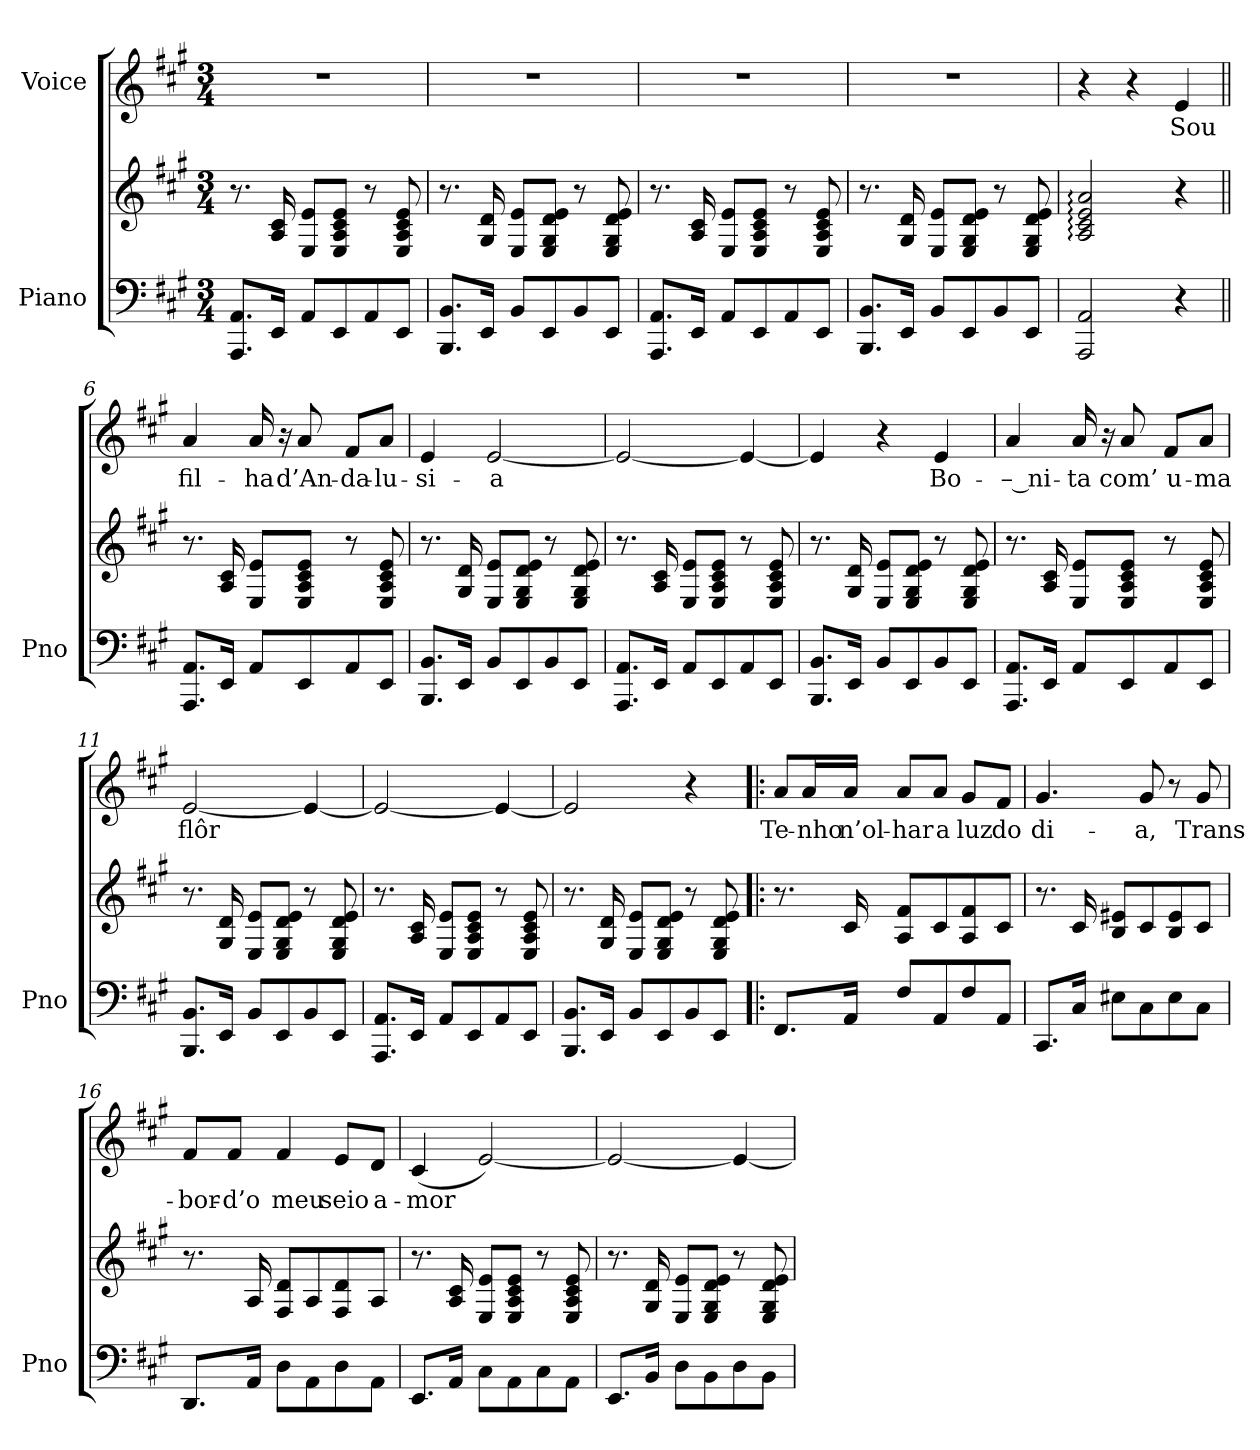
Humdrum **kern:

**kern	**kern	**kern	**text
*part2	*part2	*part1	*part1
*staff3	*staff2	*staff1	*staff1
*I"Piano	*	*I"Voice	*
*I'Pno	*	*	*
*clefF4	*clefG2	*clefG2	*
*k[f#c#g#]	*k[f#c#g#]	*k[f#c#g#]	*
*M3/4	*M3/4	*M3/4	*
=1	=1	=1	=1
8.AAA/ 8.AA/L	8.r	2.r	.
16EE/Jk	16A/ 16c#/	.	.
8AA/L	8E/ 8e/L	.	.
8EE/	8E/ 8A/ 8c#/ 8e/J	.	.
8AA/	8r	.	.
8EE/J	8E/ 8A/ 8c#/ 8e/	.	.
=2	=2	=2	=2
8.BBB/ 8.BB/L	8.r	2.r	.
16EE/Jk	16G#/ 16d/	.	.
8BB/L	8E/ 8e/L	.	.
8EE/	8E/ 8G#/ 8d/ 8e/J	.	.
8BB/	8r	.	.
8EE/J	8E/ 8G#/ 8d/ 8e/	.	.
=3	=3	=3	=3
8.AAA/ 8.AA/L	8.r	2.r	.
16EE/Jk	16A/ 16c#/	.	.
8AA/L	8E/ 8e/L	.	.
8EE/	8E/ 8A/ 8c#/ 8e/J	.	.
8AA/	8r	.	.
8EE/J	8E/ 8A/ 8c#/ 8e/	.	.
=4	=4	=4	=4
8.BBB/ 8.BB/L	8.r	2.r	.
16EE/Jk	16G#/ 16d/	.	.
8BB/L	8E/ 8e/L	.	.
8EE/	8E/ 8G#/ 8d/ 8e/J	.	.
8BB/	8r	.	.
8EE/J	8E/ 8G#/ 8d/ 8e/	.	.
!!LO:LB:g=z
=5	=5	=5	=5
2AAA/ 2AA/	2A/: 2c#/: 2e/: 2a/:	4r	.
.	.	4r	.
!	!	!	!LO:LY:b
4r	4r	4e/	Sou
=6||	=6||	=6||	=6||
!	!	!	!LO:LY:b
8.AAA/ 8.AA/L	8.r	4a/	fil-
16EE/Jk	16A/ 16c#/	.	.
!	!	!	!LO:LY:b
8AA/L	8E/ 8e/L	16a/	-ha
.	.	16r	.
!	!	!	!LO:LY:b
8EE/	8E/ 8A/ 8c#/ 8e/J	8a/	d’An-
!	!	!	!LO:LY:b
8AA/	8r	8f#/L	-da-
!	!	!	!LO:LY:b
8EE/J	8E/ 8A/ 8c#/ 8e/	8a/J	-lu-
=7	=7	=7	=7
!	!	!	!LO:LY:b
8.BBB/ 8.BB/L	8.r	4e/	-si-
16EE/Jk	16G#/ 16d/	.	.
!	!	!	!LO:LY:b
8BB/L	8E/ 8e/L	[2e/	-a
8EE/	8E/ 8G#/ 8d/ 8e/J	.	.
8BB/	8r	.	.
8EE/J	8E/ 8G#/ 8d/ 8e/	.	.
=8	=8	=8	=8
8.AAA/ 8.AA/L	8.r	2e/_	.
16EE/Jk	16A/ 16c#/	.	.
8AA/L	8E/ 8e/L	.	.
8EE/	8E/ 8A/ 8c#/ 8e/J	.	.
8AA/	8r	4e/_	.
8EE/J	8E/ 8A/ 8c#/ 8e/	.	.
=9	=9	=9	=9
8.BBB/ 8.BB/L	8.r	4e/]	.
16EE/Jk	16G#/ 16d/	.	.
8BB/L	8E/ 8e/L	4r	.
8EE/	8E/ 8G#/ 8d/ 8e/J	.	.
!	!	!	!LO:LY:b
8BB/	8r	4e/	Bo-
8EE/J	8E/ 8G#/ 8d/ 8e/	.	.
!!LO:LB:g=z
=10	=10	=10	=10
!	!	!	!LO:LY:b
8.AAA/ 8.AA/L	8.r	4a/	-– ni-
16EE/Jk	16A/ 16c#/	.	.
!	!	!	!LO:LY:b
8AA/L	8E/ 8e/L	16a/	-ta
.	.	16r	.
!	!	!	!LO:LY:b
8EE/	8E/ 8A/ 8c#/ 8e/J	8a/	com’
!	!	!	!LO:LY:b
8AA/	8r	8f#/L	u-
!	!	!	!LO:LY:b
8EE/J	8E/ 8A/ 8c#/ 8e/	8a/J	-ma
=11	=11	=11	=11
!	!	!	!LO:LY:b
8.BBB/ 8.BB/L	8.r	[2e/	flôr
16EE/Jk	16G#/ 16d/	.	.
8BB/L	8E/ 8e/L	.	.
8EE/	8E/ 8G#/ 8d/ 8e/J	.	.
8BB/	8r	4e/_	.
8EE/J	8E/ 8G#/ 8d/ 8e/	.	.
=12	=12	=12	=12
8.AAA/ 8.AA/L	8.r	2e/_	.
16EE/Jk	16A/ 16c#/	.	.
8AA/L	8E/ 8e/L	.	.
8EE/	8E/ 8A/ 8c#/ 8e/J	.	.
8AA/	8r	4e/_	.
8EE/J	8E/ 8A/ 8c#/ 8e/	.	.
=13	=13	=13	=13
8.BBB/ 8.BB/L	8.r	2e/]	.
16EE/Jk	16G#/ 16d/	.	.
8BB/L	8E/ 8e/L	.	.
8EE/	8E/ 8G#/ 8d/ 8e/J	.	.
8BB/	8r	4r	.
8EE/J	8E/ 8G#/ 8d/ 8e/	.	.
!!LO:LB:g=z
=14!|:	=14!|:	=14!|:	=14!|:
!	!	!	!LO:LY:b
8.FF#/L	8.r	8a/L	Te-
!	!	!	!LO:LY:b
.	.	16a/L	-nho
!	!	!	!LO:LY:b
16AA/Jk	16c#/	16a/JJ	n’ol-
!	!	!	!LO:LY:b
8F#/L	8A/ 8f#/L	8a/L	-har
!	!	!	!LO:LY:b
8AA/	8c#/	8a/J	a
!	!	!	!LO:LY:b
8F#/	8A/ 8f#/	8g#/L	luz
!	!	!	!LO:LY:b
8AA/J	8c#/J	8f#/J	do
!!LO:PB:g=z
=15	=15	=15	=15
!	!	!	!LO:LY:b
8.CC#/L	8.r	4.g#/	di-
16C#/Jk	16c#/	.	.
8E#X\L	8B/ 8e#X/L	.	.
!	!	!	!LO:LY:b
8C#\	8c#/	8g#/	-a,
8E#\	8B/ 8e#/	8r	.
!	!	!	!LO:LY:b
8C#\J	8c#/J	8g#/	Trans-
=16	=16	=16	=16
!	!	!	!LO:LY:b
8.DD/L	8.r	8f#/L	-bor-
!	!	!	!LO:LY:b
.	.	8f#/J	-d’o
16AA/Jk	16A/	.	.
!	!	!	!LO:LY:b
8D\L	8F#/ 8d/L	4f#/	meu
8AA\	8A/	.	.
!	!	!	!LO:LY:b
8D\	8F#/ 8d/	8e/L	seio
!	!	!	!LO:LY:b
8AA\J	8A/J	8d/J	a-
=17	=17	=17	=17
!	!	!	!LO:LY:b
8.EE/L	8.r	(4c#/	-mor
16AA/Jk	16A/ 16c#/	.	.
8C#\L	8E/ 8e/L	[2e/)	.
8AA\	8E/ 8A/ 8c#/ 8e/J	.	.
8C#\	8r	.	.
8AA\J	8E/ 8A/ 8c#/ 8e/	.	.
=18	=18	=18	=18
8.EE/L	8.r	2e/_	.
16BB/Jk	16G#/ 16d/	.	.
8D\L	8E/ 8e/L	.	.
8BB\	8E/ 8G#/ 8d/ 8e/J	.	.
8D\	8r	4e/_	.
8BB\J	8E/ 8G#/ 8d/ 8e/	.	.
=	=	=	=
*-	*-	*-	*-
